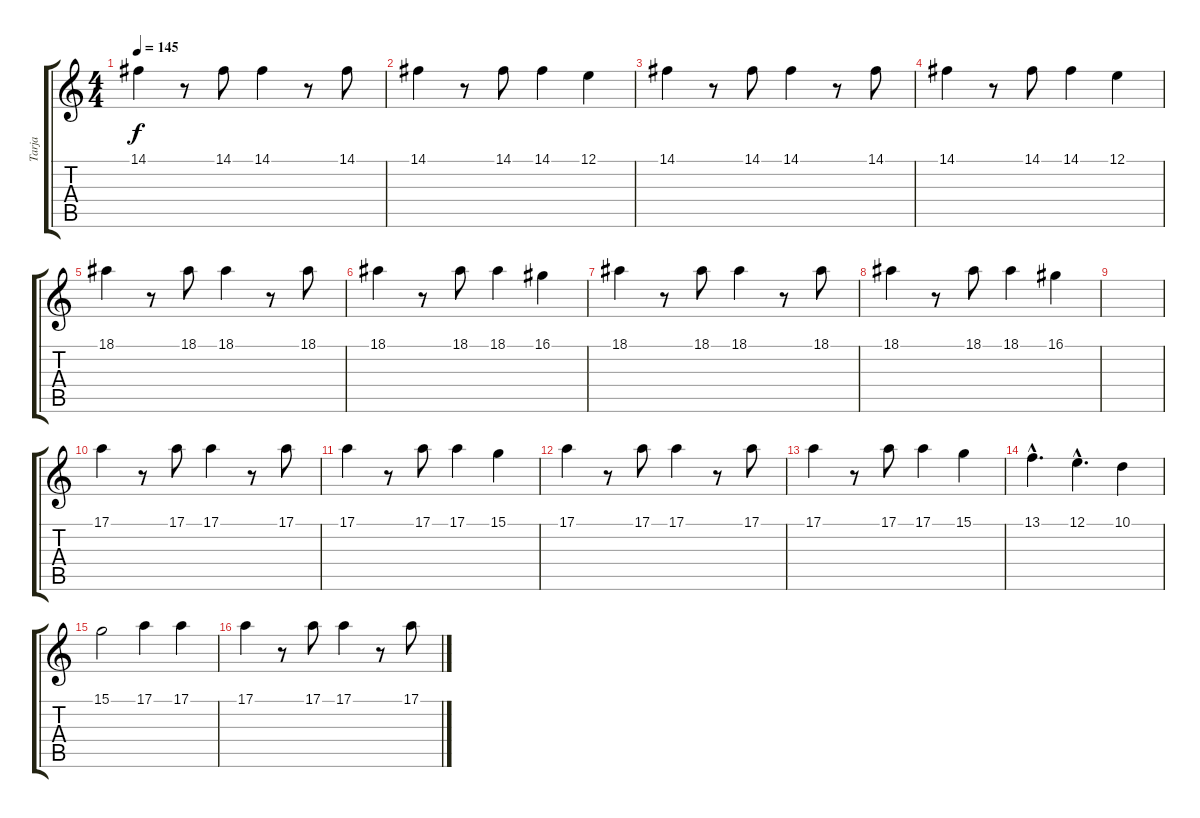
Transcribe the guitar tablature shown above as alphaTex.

\track ("Tarja" "Tarja") {instrument lead6voice}
\staff {score tabs}
\tuning (E4 B3 G3 D3 A2 E2) {hide}
\ts (4 4)
\tempo 145
\clef g2
\ks c
14.1.4{dy f} r.8 14.1.8 14.1.4 r.8 14.1.8 |
14.1.4 r.8 14.1.8 14.1.4 12.1.4 |
14.1.4 r.8 14.1.8 14.1.4 r.8 14.1.8 |
14.1.4 r.8 14.1.8 14.1.4 12.1.4 |
18.1.4 r.8 18.1.8 18.1.4 r.8 18.1.8 |
18.1.4 r.8 18.1.8 18.1.4 16.1.4 |
18.1.4 r.8 18.1.8 18.1.4 r.8 18.1.8 |
18.1.4 r.8 18.1.8 18.1.4 16.1.4 |
|
17.1.4 r.8 17.1.8 17.1.4 r.8 17.1.8 |
17.1.4 r.8 17.1.8 17.1.4 15.1.4 |
17.1.4 r.8 17.1.8 17.1.4 r.8 17.1.8 |
17.1.4 r.8 17.1.8 17.1.4 15.1.4 |
13.1{hac}.4{d} 12.1{hac}.4{d} 10.1.4 |
15.1.2 17.1.4 17.1.4 |
17.1.4 r.8 17.1.8 17.1.4 r.8 17.1.8
